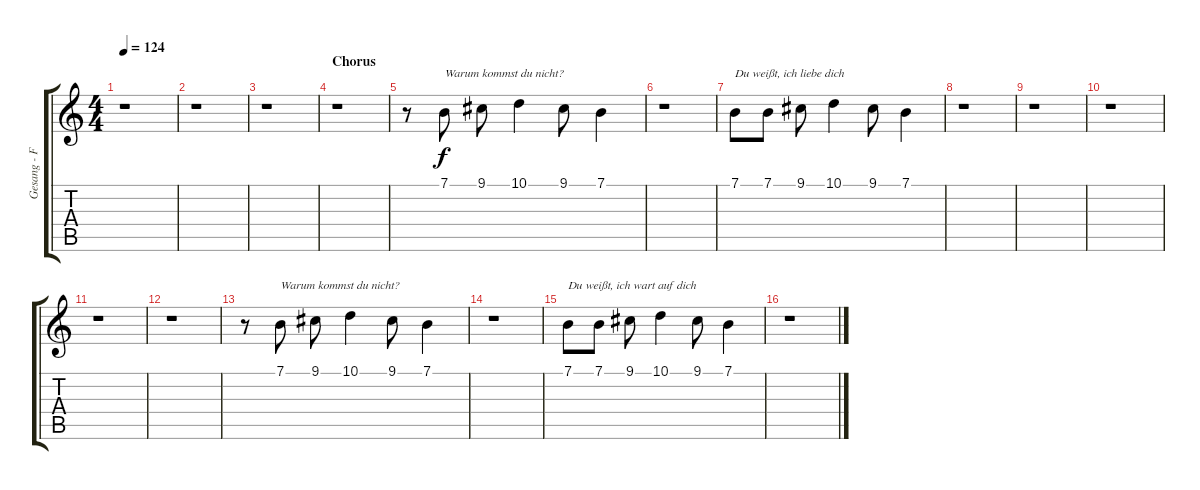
\track ("Gesang - Farin + Bela" "Gesang - F") {instrument pad4choir}
\staff {score tabs}
\tuning (E4 B3 G3 D3 A2 E2) {hide}
\ts (4 4)
\tempo 124
\clef g2
\ks c
r.1{dy f} |
r.1 |
r.1 |
\section ("" "Chorus")
r.1 |
r.8 7.1.8{txt "Warum kommst du nicht?"} 9.1.8 10.1.4 9.1.8 7.1.4 |
r.1 |
7.1.8{txt "Du weißt, ich liebe dich"} 7.1.8 9.1.8 10.1.4 9.1.8 7.1.4 |
r.1 |
r.1 |
r.1 |
r.1 |
r.1 |
r.8 7.1.8{txt "Warum kommst du nicht?"} 9.1.8 10.1.4 9.1.8 7.1.4 |
r.1 |
7.1.8{txt "Du weißt, ich wart auf dich"} 7.1.8 9.1.8 10.1.4 9.1.8 7.1.4 |
r.1
